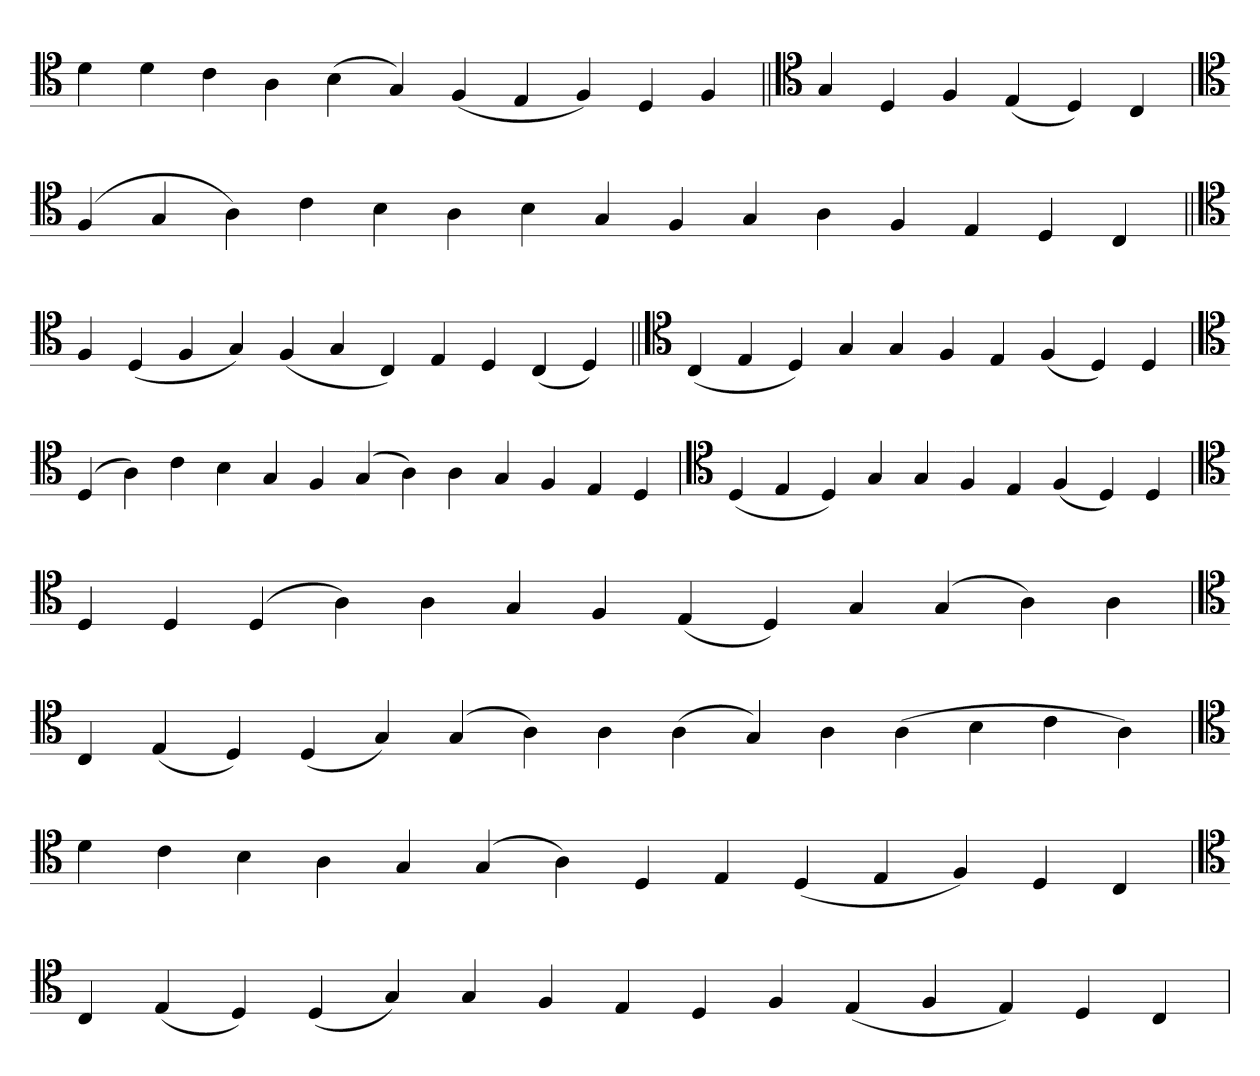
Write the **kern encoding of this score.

**kern
*part1
*staff1
*clefC4
=
4d
4d
4c
4A
(4B
4G)
(4F
4E
4F)
4D
4F
=||
*clefC4
4G
4D
4F
(4E
4D)
4C
=`
*clefC4
(4F
4G
4A)
4c
4B
4A
4B
4G
4F
4G
4A
4F
4E
4D
4C
=||
*clefC4
4F
(4D
4F
4G)
(4F
4G
4C)
4E
4D
(4C
4D)
=||
*clefC4
(4C
4E
4D)
4G
4G
4F
4E
(4F
4D)
4D
=`
*clefC4
(4D
4A)
4c
4B
4G
4F
(4G
4A)
4A
4G
4F
4E
4D
=`
*clefC4
(4D
4E
4D)
4G
4G
4F
4E
(4F
4D)
4D
=`
*clefC4
4D
4D
(4D
4A)
4A
4G
4F
(4E
4D)
4G
(4G
4A)
4A
=
*clefC4
4C
(4E
4D)
(4D
4G)
(4G
4A)
4A
(4A
4G)
4A
(4A
4B
4c
4A)
=`
*clefC4
4d
4c
4B
4A
4G
(4G
4A)
4D
4E
(4D
4E
4F)
4D
4C
=
*clefC4
4C
(4E
4D)
(4D
4G)
4G
4F
4E
4D
4F
(4E
4F
4E)
4D
4C
=
*-
